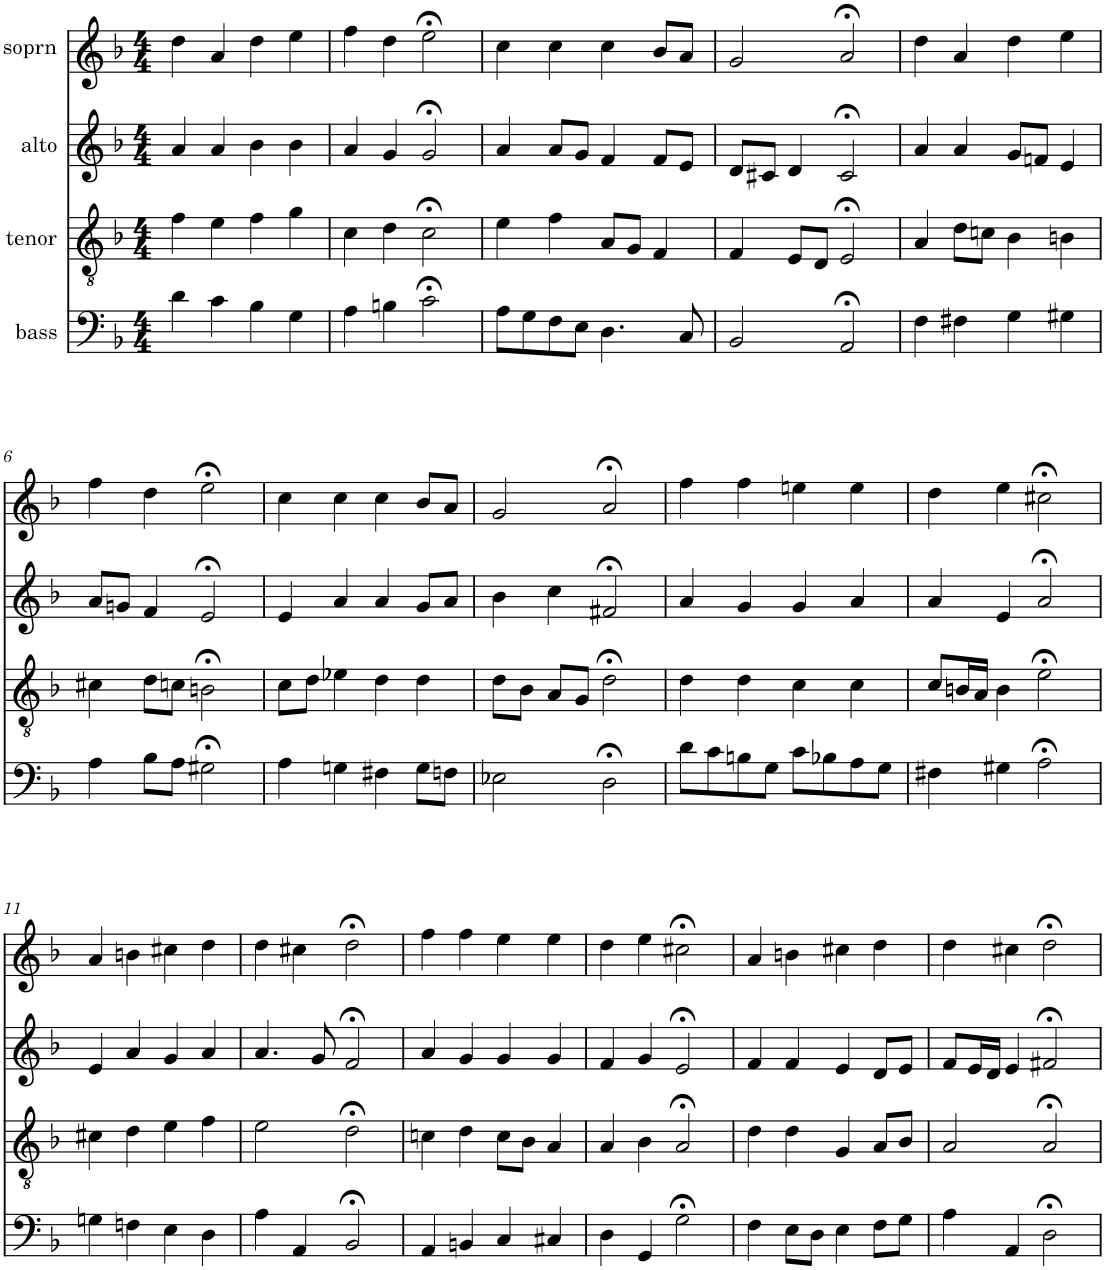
**kern	**kern	**kern	**kern
*part4	*part3	*part2	*part1
*staff4	*staff3	*staff2	*staff1
*I"bass	*I"tenor	*I"alto	*I"soprn
*clefF4	*clefGv2	*clefG2	*clefG2
*k[b-]	*k[b-]	*k[b-]	*k[b-]
*d:	*d:	*d:	*d:
*M4/4	*M4/4	*M4/4	*M4/4
=1	=1	=1	=1
4d\	4f\	4a/	4dd\
4c\	4e\	4a/	4a/
4B-\	4f\	4b-\	4dd\
4G\	4g\	4b-\	4ee\
=2	=2	=2	=2
4A\	4c\	4a/	4ff\
4Bn\	4d\	4g/	4dd\
2c;<\	2c;<\	2g;</	2ee;<\
=3	=3	=3	=3
8A\L	4e\	4a/	4cc\
8G\	.	.	.
8F\	4f\	8a/L	4cc\
8E\J	.	8g/J	.
4.D\	8A/L	4f/	4cc\
.	8G/J	.	.
.	4F/	8f/L	8b-/L
8C/	.	8e/J	8a/J
=4	=4	=4	=4
2BB-/	4F/	8d/L	2g/
.	.	8c#X/J	.
.	8E/L	4d/	.
.	8D/J	.	.
2AA;</	2E;</	2c#;</	2a;</
=5	=5	=5	=5
4F\	4A/	4a/	4dd\
4F#X\	8d\L	4a/	4a/
.	8cn\J	.	.
4G\	4B-\	8g/L	4dd\
.	.	8fn/J	.
4G#X\	4Bn\	4e/	4ee\
!!LO:LB:g=z
=6	=6	=6	=6
4A\	4c#X\	8a/L	4ff\
.	.	8gn/J	.
8B-\L	8d\L	4f/	4dd\
8A\J	8cn\J	.	.
2G#X;<\	2Bn;<\	2e;</	2ee;<\
=7	=7	=7	=7
4A\	8c\L	4e/	4cc\
.	8d\J	.	.
4Gn\	4e-X\	4a/	4cc\
4F#X\	4d\	4a/	4cc\
8G\L	4d\	8g/L	8b-/L
8Fn\J	.	8a/J	8a/J
=8	=8	=8	=8
2E-X\	8d\L	4b-\	2g/
.	8B-\J	.	.
.	8A/L	4cc\	.
.	8G/J	.	.
2D;<\	2d;<\	2f#X;</	2a;</
=9	=9	=9	=9
8d\L	4d\	4a/	4ff\
8c\	.	.	.
8Bn\	4d\	4g/	4ff\
8G\J	.	.	.
8c\L	4c\	4g/	4een\
8B-X\	.	.	.
8A\	4c\	4a/	4ee\
8G\J	.	.	.
=10	=10	=10	=10
4F#X\	8c/L	4a/	4dd\
.	16Bn/L	.	.
.	16A/JJ	.	.
4G#X\	4B\	4e/	4ee\
2A;<\	2e;<\	2a;</	2cc#X;<\
!!LO:LB:g=z
=11	=11	=11	=11
4Gn\	4c#X\	4e/	4a/
4Fn\	4d\	4a/	4bn\
4E\	4e\	4g/	4cc#X\
4D\	4f\	4a/	4dd\
=12	=12	=12	=12
4A\	2e\	4.a/	4dd\
4AA/	.	.	4cc#X\
.	.	8g/	.
2BB-;</	2d;<\	2f;</	2dd;<\
=13	=13	=13	=13
4AA/	4cn\	4a/	4ff\
4BBn/	4d\	4g/	4ff\
4C/	8c\L	4g/	4ee\
.	8B-\J	.	.
4C#X/	4A/	4g/	4ee\
=14	=14	=14	=14
4D\	4A/	4f/	4dd\
4GG/	4B-\	4g/	4ee\
2G;<\	2A;</	2e;</	2cc#X;<\
=15	=15	=15	=15
4F\	4d\	4f/	4a/
8E\L	4d\	4f/	4bn\
8D\J	.	.	.
4E\	4G/	4e/	4cc#X\
8F\L	8A/L	8d/L	4dd\
8G\J	8B-/J	8e/J	.
=16	=16	=16	=16
4A\	2A/	8f/L	4dd\
.	.	16e/L	.
.	.	16d/JJ	.
4AA/	.	4e/	4cc#X\
2D;<\	2A;</	2f#X;</	2dd;<\
=	=	=	=
*-	*-	*-	*-
